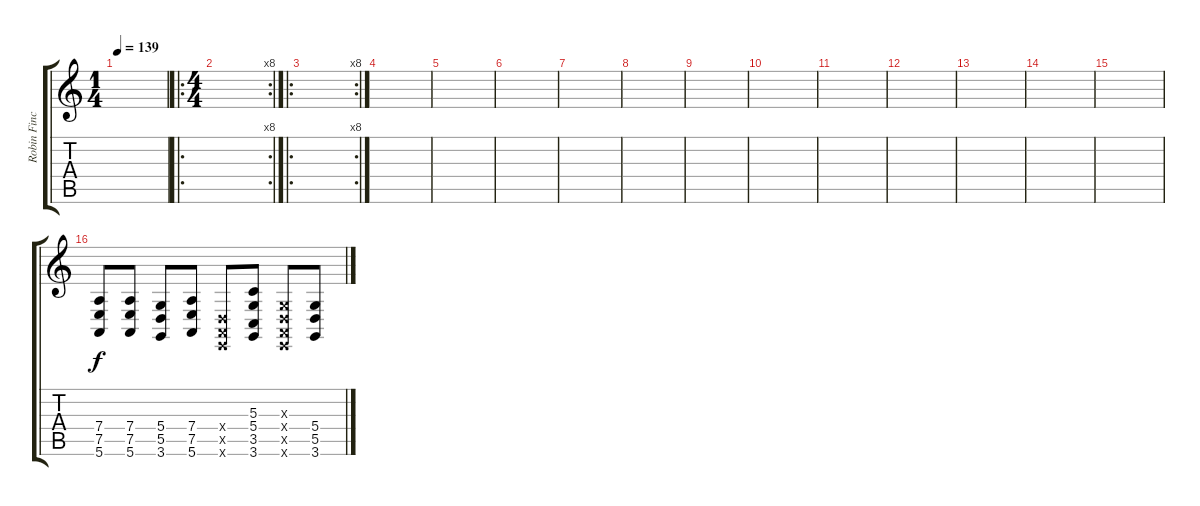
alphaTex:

\track ("Robin Finck - Guitarra sintetizada" "Robin Finc") {instrument lead2sawtooth}
\staff {score tabs}
\tuning (E4 B3 G3 D3 A2 E2) {hide}
\ts (1 4)
\tempo 139
\clef g2
\ks c
|
\ro
\rc 8
\ts (4 4)
|
\ro
\rc 8
|
|
|
|
|
|
|
|
|
|
|
|
|
(7.4 7.5 5.6).8 (7.4 7.5 5.6).8 (5.4 5.5 3.6).8 (7.4 7.5 5.6).8 (0.4{x} 0.5{x} 0.6{x}).8 (5.3 5.4 3.5 3.6).8 (0.3{x} 0.4{x} 0.5{x} 0.6{x}).8 (5.4 5.5 3.6).8
